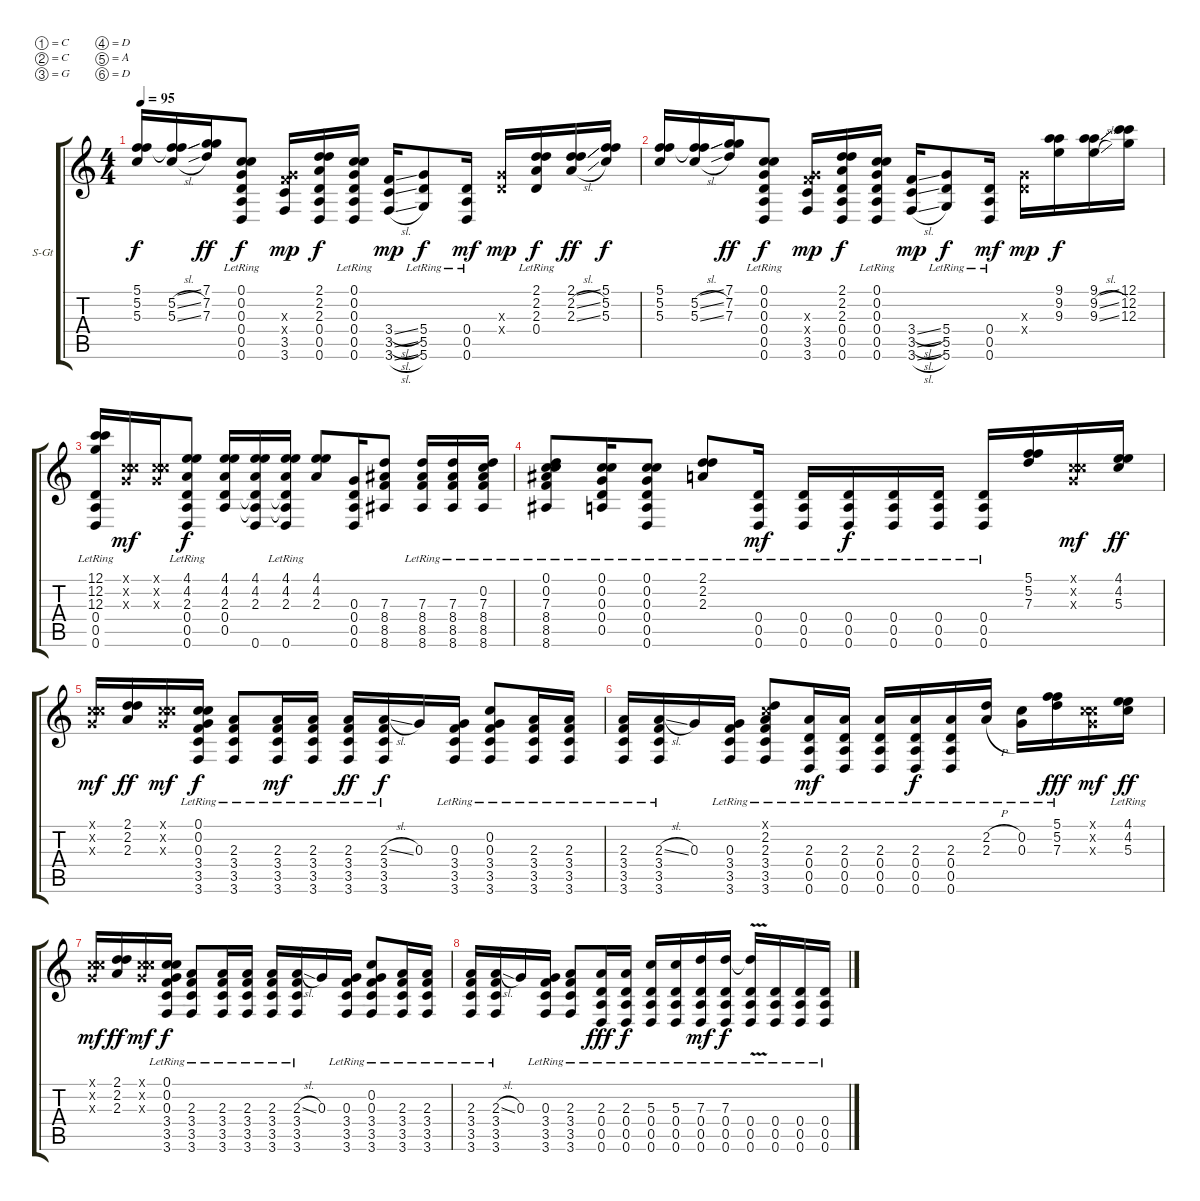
\bracketExtendMode groupsimilarinstruments
\firstSystemTrackNameOrientation horizontal
\otherSystemsTrackNameOrientation horizontal
\track ("Guitar" "S-Gt") {instrument acousticguitarsteel}
\staff {score tabs}
\tuning (C4 C4 G3 D3 A2 D2)
\ts (4 4)
\tempo 95
\clef g2
\ks c
(5.1 5.2 5.3).16{dy f} (5.1{sl t} 5.2{sl} 5.3{sl}).16 (7.1 7.2 7.3).16{dy ff} (0.1{lr} 0.2{lr} 0.3{lr} 0.4{lr} 0.5{lr} 0.6{lr}).8{dy f} (0.3{x} 3.4{x} 3.5 3.6).16{dy mp} (2.1 2.2 2.3 0.4 0.5 0.6).16{dy f} (0.1{lr} 0.2{lr} 0.3{lr} 0.4{lr} 0.5{lr} 0.6{lr}).16 (3.4{sl} 3.5{sl} 3.6{sl}).16{dy mp} (5.4{lr} 5.5{lr} 5.6{lr}).8{dy f} (0.4{lr} 0.5{lr} 0.6{lr}).16{dy mf} (0.3{x} 0.4{x}).16{dy mp} (2.1{lr} 2.2{lr} 2.3{lr} 0.4{lr}).16{dy f} (2.1{sl} 2.2{sl} 2.3{sl}).16{dy ff} (5.1 5.2 5.3).16{dy f} |
(5.1 5.2 5.3).16 (5.1{sl t} 5.2{sl} 5.3{sl}).16 (7.1 7.2 7.3).16{dy ff} (0.1{lr} 0.2{lr} 0.3{lr} 0.4{lr} 0.5{lr} 0.6{lr}).8{dy f} (0.3{x} 3.4{x} 3.5 3.6).16{dy mp} (2.1 2.2 2.3 0.4 0.5 0.6).16{dy f} (0.1{lr} 0.2{lr} 0.3{lr} 0.4{lr} 0.5{lr} 0.6{lr}).16 (3.4{sl} 3.5{sl} 3.6{sl}).16{dy mp} (5.4{lr} 5.5{lr} 5.6{lr}).8{dy f} (0.4{lr} 0.5{lr} 0.6{lr}).16{dy mf} (0.3{x} 0.4{x}).16{dy mp} (9.1 9.2 9.3).16{dy f} (9.1{sl} 9.2{sl} 9.3{sl}).16 (12.1 12.2 12.3).16 |
(12.1 12.2 12.3 0.4{lr} 0.5{lr} 0.6{lr}).16 (0.1{x} 0.2{x} 0.3{x}).16{dy mf} (0.1{x} 0.2{x} 0.3{x}).16 (4.1 4.2 2.3 0.4{lr} 0.5 0.6{lr}).8{dy f} (4.1 4.2 2.3 0.4 0.5).16 (4.1 4.2 2.3 0.4{t} 0.5{t} 0.6).16 (4.1{lr} 4.2{lr} 2.3{lr} 0.4{t} 0.5{t} 0.6{lr}).16 (4.1 4.2 2.3).8 (0.3 0.4 0.5 0.6).16 (7.3 8.4 8.5 8.6).8 (7.3{lr} 8.4{lr} 8.5{lr} 8.6{lr}).16 (7.3{lr} 8.4{lr} 8.5{lr} 8.6{lr}).16 (0.2{lr} 7.3{lr} 8.4{lr} 8.5{lr} 8.6{lr}).16 |
(0.1{lr} 0.2{lr} 7.3{lr} 8.4{lr} 8.5{lr} 8.6{lr}).8 (0.1{lr} 0.2{lr} 0.3{lr} 0.4{lr} 0.5{lr}).16 (0.1{lr} 0.2{lr} 0.3{lr} 0.4{lr} 0.5{lr} 0.6{lr}).8 (2.1{lr} 2.2{lr} 2.3{lr}).8 (0.4{lr} 0.5{lr} 0.6{lr}).16{dy mf} (0.4{lr} 0.5{lr} 0.6{lr}).16 (0.4{lr} 0.5{lr} 0.6{lr}).16{dy f} (0.4{lr} 0.5{lr} 0.6{lr}).16 (0.4{lr} 0.5{lr} 0.6{lr}).16 (0.4{lr} 0.5{lr} 0.6{lr}).16 (5.1 5.2 7.3).16 (0.1{x} 0.2{x} 0.3{x}).16{dy mf} (4.1 4.2 5.3).16{dy ff} |
(0.1{x} 0.2{x} 0.3{x}).16{dy mf} (2.1 2.2 2.3).16{dy ff} (0.1{x} 0.2{x} 0.3{x}).16{dy mf} (0.1{lr} 0.2{lr} 0.3{lr} 3.4{lr} 3.5{lr} 3.6{lr}).16{dy f} (2.3 3.4{lr} 3.5{lr} 3.6{lr}).8 (2.3 3.4{lr} 3.5{lr} 3.6{lr}).16{dy mf} (2.3 3.4{lr} 3.5{lr} 3.6{lr}).16 (2.3 3.4{lr} 3.5{lr} 3.6{lr}).16{dy ff} (2.3{sl} 3.4{lr} 3.5{lr} 3.6{lr}).16{dy f} 0.3.16 (0.3 3.4{lr} 3.5{lr} 3.6{lr}).16 (0.2 0.3 3.4{lr} 3.5{lr} 3.6{lr}).8 (2.3 3.4{lr} 3.5{lr} 3.6{lr}).16 (2.3 3.4{lr} 3.5{lr} 3.6{lr}).16 |
(2.3 3.4{lr} 3.5{lr} 3.6{lr}).16 (2.3{sl} 3.4{lr} 3.5{lr} 3.6{lr}).16 0.3.16 (0.3 3.4{lr} 3.5{lr} 3.6{lr}).16 (0.1{x} 2.2 2.3 3.4{lr} 3.5{lr} 3.6{lr}).8 (2.3 0.4{lr} 0.5{lr} 0.6{lr}).16{dy mf} (2.3 0.4{lr} 0.5{lr} 0.6{lr}).16 (2.3 0.4{lr} 0.5{lr} 0.6{lr}).16 (2.3{lr} 0.4{lr} 0.5{lr} 0.6{lr}).16{dy f} (2.3{lr} 0.4{lr} 0.5{lr} 0.6{lr}).16 (2.2{h lr} 2.3{h lr}).16 (0.2{lr} 0.3{lr}).16 (5.1{lr} 5.2{lr} 7.3{lr}).16{dy fff} (0.1{x} 0.2{x} 0.3{x}).16{dy mf} (4.1{lr} 4.2{lr} 5.3{lr}).16{dy ff} |
(0.1{x} 0.2{x} 0.3{x}).16{dy mf} (2.1 2.2 2.3).16{dy ff} (0.1{x} 0.2{x} 0.3{x}).16{dy mf} (0.1{lr} 0.2{lr} 0.3{lr} 3.4{lr} 3.5{lr} 3.6{lr}).16{dy f} (2.3 3.4{lr} 3.5{lr} 3.6{lr}).8 (2.3 3.4{lr} 3.5{lr} 3.6{lr}).16 (2.3 3.4{lr} 3.5{lr} 3.6{lr}).16 (2.3 3.4{lr} 3.5{lr} 3.6{lr}).16 (2.3{sl} 3.4{lr} 3.5{lr} 3.6{lr}).16 0.3.16 (0.3 3.4{lr} 3.5{lr} 3.6{lr}).16 (0.2 0.3 3.4{lr} 3.5{lr} 3.6{lr}).8 (2.3 3.4{lr} 3.5{lr} 3.6{lr}).16 (2.3 3.4{lr} 3.5{lr} 3.6{lr}).16 |
(2.3 3.4{lr} 3.5{lr} 3.6{lr}).16 (2.3{sl} 3.4{lr} 3.5{lr} 3.6{lr}).16 0.3.16 (0.3 3.4{lr} 3.5{lr} 3.6{lr}).16 (2.3 3.4{lr} 3.5{lr} 3.6{lr}).8 (2.3 0.4{lr} 0.5{lr} 0.6{lr}).16{dy fff} (2.3 0.4{lr} 0.5{lr} 0.6{lr}).16{dy f} (5.3 0.4{lr} 0.5{lr} 0.6{lr}).16 (5.3 0.4{lr} 0.5{lr} 0.6{lr}).16 (7.3 0.4{lr} 0.5{lr} 0.6{lr}).16{dy mf} (7.3 0.4{lr} 0.5{lr} 0.6{lr}).16{dy f} (7.3{v t} 0.4{lr} 0.5{lr} 0.6{lr}).16 (0.4{lr} 0.5{lr} 0.6{lr}).16 (0.4{lr} 0.5{lr} 0.6{lr}).16 (0.4{lr} 0.5{lr} 0.6{lr}).16
